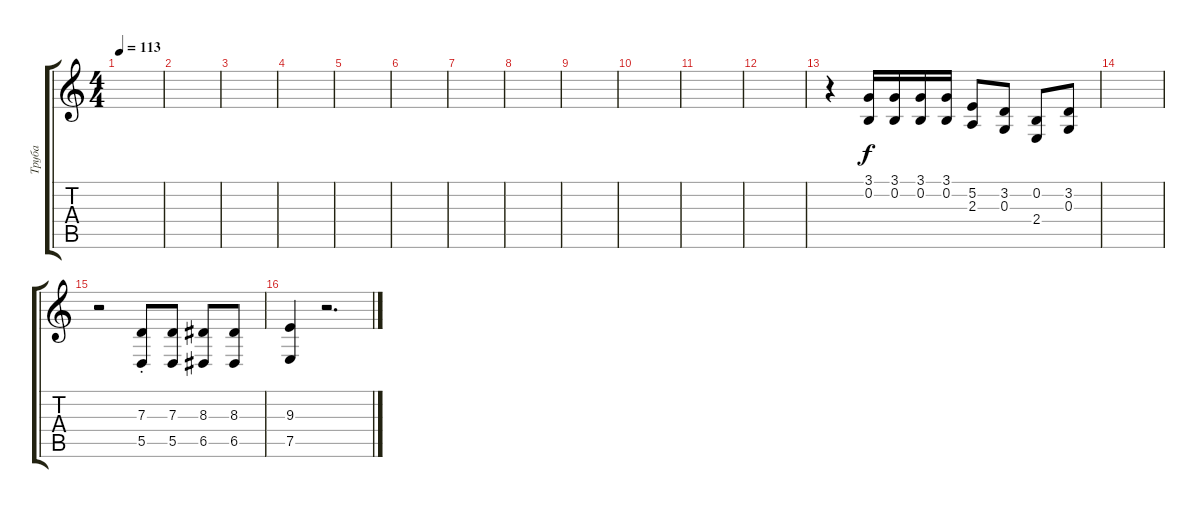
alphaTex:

\track ("Труба" "Труба") {instrument altosax}
\staff {score tabs}
\tuning (E4 B3 G3 D3 A2 E2) {hide}
\ts (4 4)
\tempo 113
\clef g2
\ks c
|
|
|
|
|
|
|
|
|
|
|
|
r.4 (3.1 0.2).16 (3.1 0.2).16 (3.1 0.2).16 (3.1 0.2).16 (5.2 2.3).8 (3.2 0.3).8 (0.2 2.4).8 (3.2 0.3).8 |
|
r.2 (7.3{st} 5.5{st}).8 (7.3 5.5).8 (8.3 6.5).8 (8.3 6.5).8 |
(9.3 7.5).4 r.2{d}
